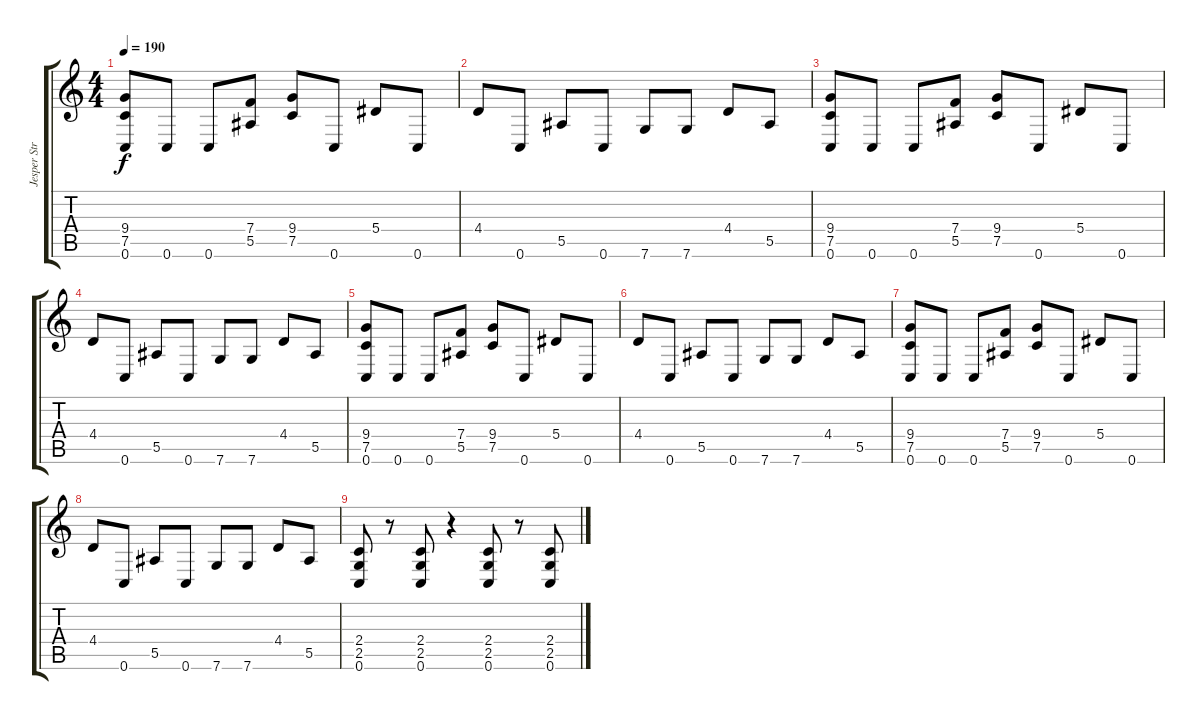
\track ("Jesper Strömblad" "Jesper Str") {instrument distortionguitar}
\staff {score tabs}
\tuning (C4 G3 Eb3 Bb2 F2 C2) {hide}
\ts (4 4)
\tempo 190
\clef g2
\ks c
(9.4 7.5 0.6).8{dy f} 0.6.8 0.6.8 (7.4 5.5).8 (9.4 7.5).8 0.6.8 5.4.8 0.6.8 |
4.4.8 0.6.8 5.5.8 0.6.8 7.6.8 7.6.8 4.4.8 5.5.8 |
(9.4 7.5 0.6).8 0.6.8 0.6.8 (7.4 5.5).8 (9.4 7.5).8 0.6.8 5.4.8 0.6.8 |
4.4.8 0.6.8 5.5.8 0.6.8 7.6.8 7.6.8 4.4.8 5.5.8 |
(9.4 7.5 0.6).8 0.6.8 0.6.8 (7.4 5.5).8 (9.4 7.5).8 0.6.8 5.4.8 0.6.8 |
4.4.8 0.6.8 5.5.8 0.6.8 7.6.8 7.6.8 4.4.8 5.5.8 |
(9.4 7.5 0.6).8 0.6.8 0.6.8 (7.4 5.5).8 (9.4 7.5).8 0.6.8 5.4.8 0.6.8 |
4.4.8 0.6.8 5.5.8 0.6.8 7.6.8 7.6.8 4.4.8 5.5.8 |
(2.4 2.5 0.6).8 r.8 (2.4 2.5 0.6).8 r.4 (2.4 2.5 0.6).8 r.8 (2.4 2.5 0.6).8
